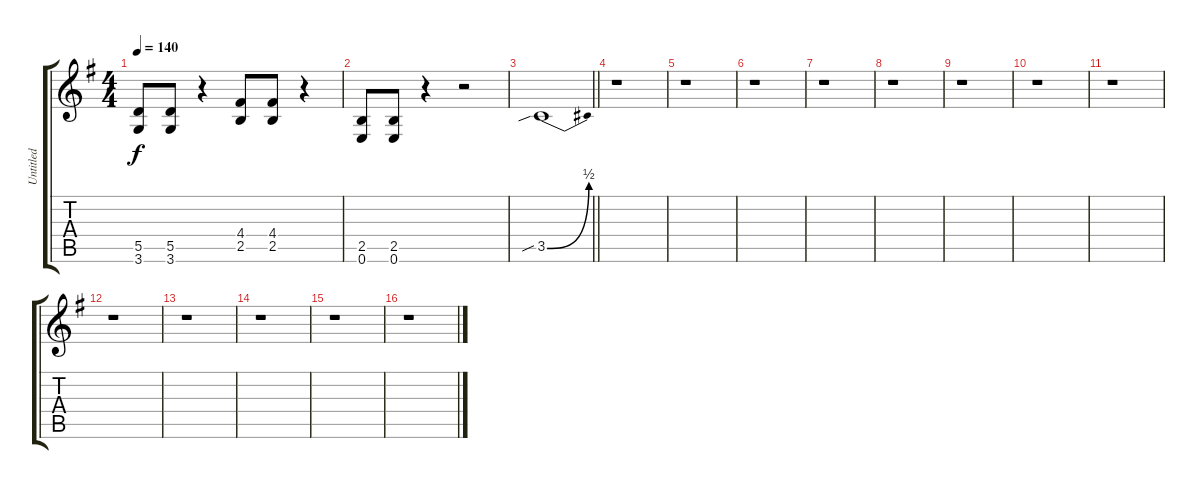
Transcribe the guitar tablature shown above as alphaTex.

\track ("Untitled" "Untitled") {instrument distortionguitar}
\staff {score tabs}
\tuning (E4 B3 G3 D3 A2 E2) {hide}
\ts (4 4)
\tempo 140
\clef g2
\ks g
(5.5 3.6).8{dy f instrument distortionguitar} (5.5 3.6).8 r.4 (4.4 2.5).8 (4.4 2.5).8 r.4 |
(2.5 0.6).8 (2.5 0.6).8 r.4 r.2 |
\barLineRight lightlight
3.5{be (bend 0 0 60 2) sib}.1 |
r.1 |
r.1 |
r.1 |
r.1 |
r.1 |
r.1 |
r.1 |
r.1 |
r.1 |
r.1 |
r.1 |
r.1 |
r.1
